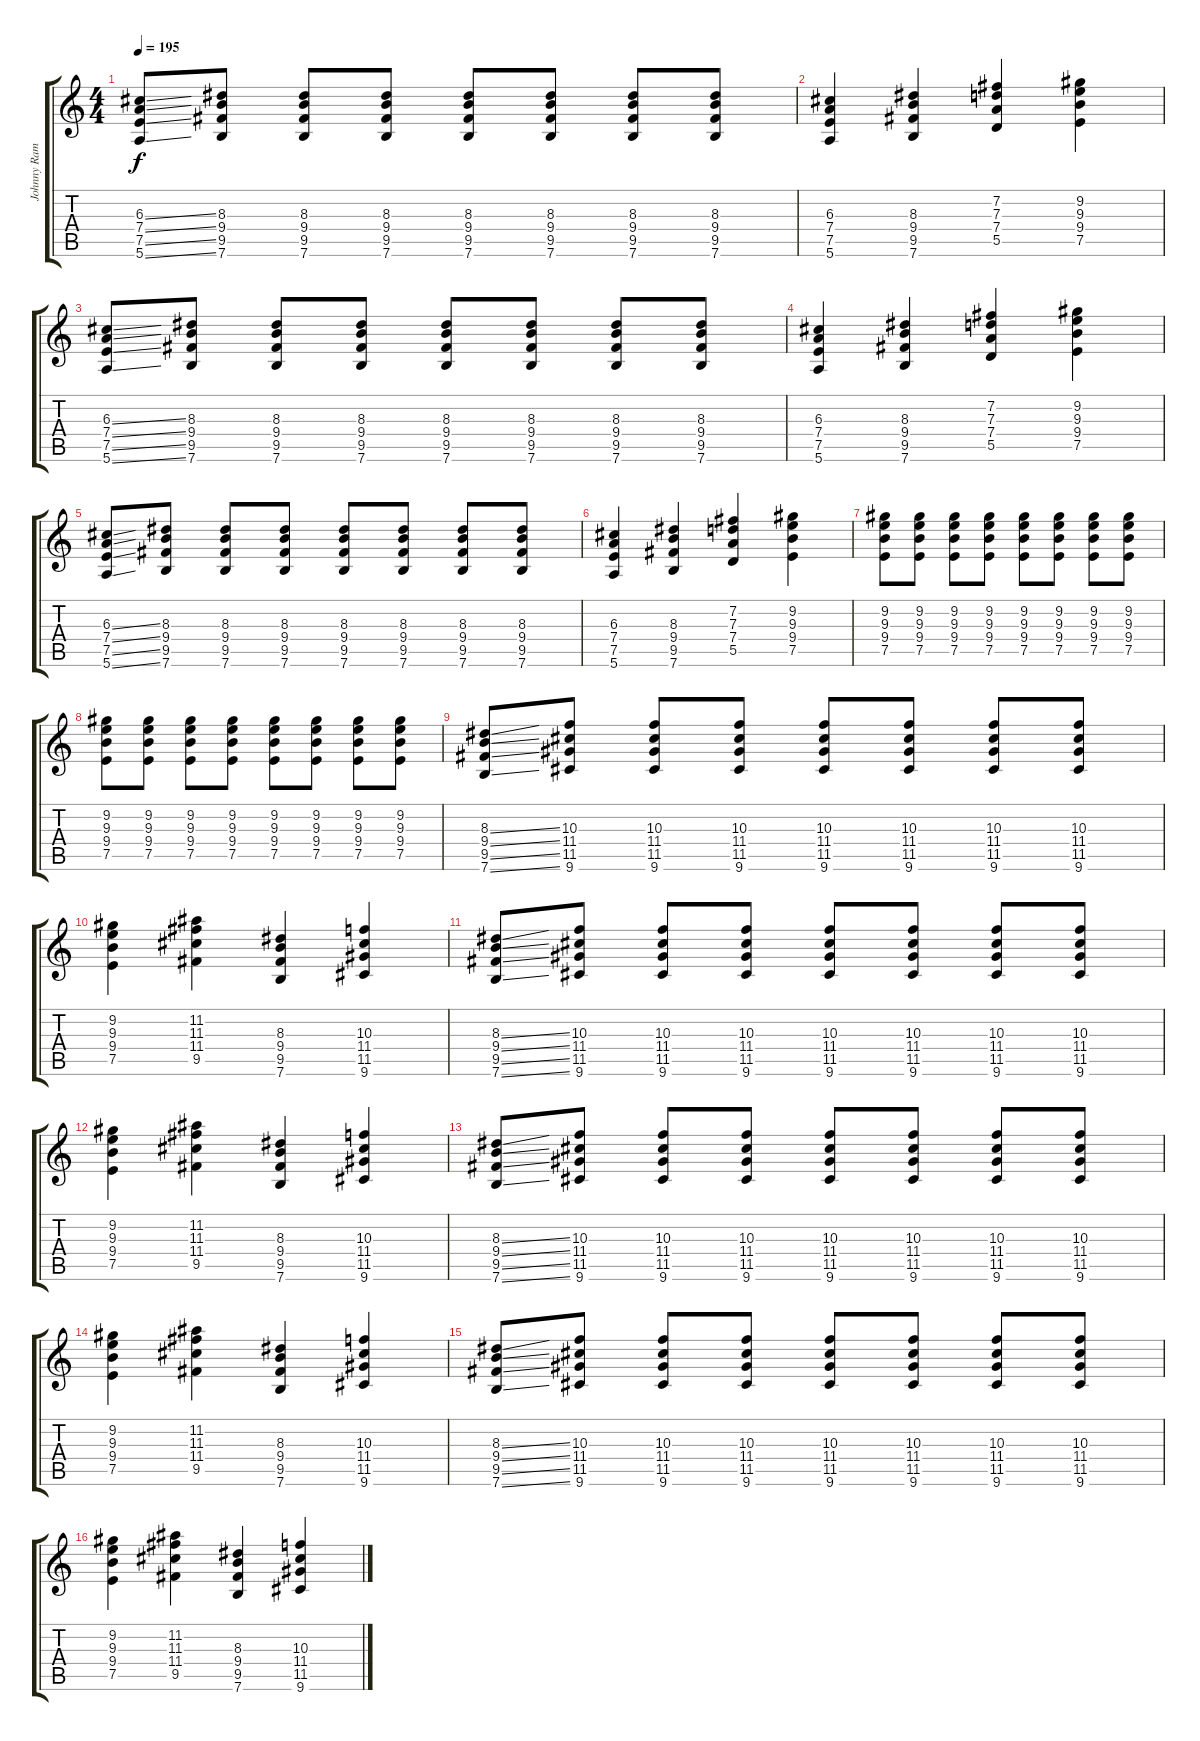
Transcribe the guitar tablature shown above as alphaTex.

\track ("Johnny Ramone" "Johnny Ram") {instrument distortionguitar}
\staff {score tabs}
\tuning (E4 B3 G3 D3 A2 E2) {hide}
\ts (4 4)
\tempo 195
\clef g2
\ks c
(6.3{ss} 7.4{ss} 7.5{ss} 5.6{ss}).8{dy f} (8.3 9.4 9.5 7.6).8 (8.3 9.4 9.5 7.6).8 (8.3 9.4 9.5 7.6).8 (8.3 9.4 9.5 7.6).8 (8.3 9.4 9.5 7.6).8 (8.3 9.4 9.5 7.6).8 (8.3 9.4 9.5 7.6).8 |
(6.3 7.4 7.5 5.6).4 (8.3 9.4 9.5 7.6).4 (7.2 7.3 7.4 5.5).4 (9.2 9.3 9.4 7.5).4 |
(6.3{ss} 7.4{ss} 7.5{ss} 5.6{ss}).8 (8.3 9.4 9.5 7.6).8 (8.3 9.4 9.5 7.6).8 (8.3 9.4 9.5 7.6).8 (8.3 9.4 9.5 7.6).8 (8.3 9.4 9.5 7.6).8 (8.3 9.4 9.5 7.6).8 (8.3 9.4 9.5 7.6).8 |
(6.3 7.4 7.5 5.6).4 (8.3 9.4 9.5 7.6).4 (7.2 7.3 7.4 5.5).4 (9.2 9.3 9.4 7.5).4 |
(6.3{ss} 7.4{ss} 7.5{ss} 5.6{ss}).8 (8.3 9.4 9.5 7.6).8 (8.3 9.4 9.5 7.6).8 (8.3 9.4 9.5 7.6).8 (8.3 9.4 9.5 7.6).8 (8.3 9.4 9.5 7.6).8 (8.3 9.4 9.5 7.6).8 (8.3 9.4 9.5 7.6).8 |
(6.3 7.4 7.5 5.6).4 (8.3 9.4 9.5 7.6).4 (7.2 7.3 7.4 5.5).4 (9.2 9.3 9.4 7.5).4 |
(9.2 9.3 9.4 7.5).8 (9.2 9.3 9.4 7.5).8 (9.2 9.3 9.4 7.5).8 (9.2 9.3 9.4 7.5).8 (9.2 9.3 9.4 7.5).8 (9.2 9.3 9.4 7.5).8 (9.2 9.3 9.4 7.5).8 (9.2 9.3 9.4 7.5).8 |
(9.2 9.3 9.4 7.5).8 (9.2 9.3 9.4 7.5).8 (9.2 9.3 9.4 7.5).8 (9.2 9.3 9.4 7.5).8 (9.2 9.3 9.4 7.5).8 (9.2 9.3 9.4 7.5).8 (9.2 9.3 9.4 7.5).8 (9.2 9.3 9.4 7.5).8 |
(8.3{ss} 9.4{ss} 9.5{ss} 7.6{ss}).8 (10.3 11.4 11.5 9.6).8 (10.3 11.4 11.5 9.6).8 (10.3 11.4 11.5 9.6).8 (10.3 11.4 11.5 9.6).8 (10.3 11.4 11.5 9.6).8 (10.3 11.4 11.5 9.6).8 (10.3 11.4 11.5 9.6).8 |
(9.2 9.3 9.4 7.5).4 (11.2 11.3 11.4 9.5).4 (8.3 9.4 9.5 7.6).4 (10.3 11.4 11.5 9.6).4 |
(8.3{ss} 9.4{ss} 9.5{ss} 7.6{ss}).8 (10.3 11.4 11.5 9.6).8 (10.3 11.4 11.5 9.6).8 (10.3 11.4 11.5 9.6).8 (10.3 11.4 11.5 9.6).8 (10.3 11.4 11.5 9.6).8 (10.3 11.4 11.5 9.6).8 (10.3 11.4 11.5 9.6).8 |
(9.2 9.3 9.4 7.5).4 (11.2 11.3 11.4 9.5).4 (8.3 9.4 9.5 7.6).4 (10.3 11.4 11.5 9.6).4 |
(8.3{ss} 9.4{ss} 9.5{ss} 7.6{ss}).8 (10.3 11.4 11.5 9.6).8 (10.3 11.4 11.5 9.6).8 (10.3 11.4 11.5 9.6).8 (10.3 11.4 11.5 9.6).8 (10.3 11.4 11.5 9.6).8 (10.3 11.4 11.5 9.6).8 (10.3 11.4 11.5 9.6).8 |
(9.2 9.3 9.4 7.5).4 (11.2 11.3 11.4 9.5).4 (8.3 9.4 9.5 7.6).4 (10.3 11.4 11.5 9.6).4 |
(8.3{ss} 9.4{ss} 9.5{ss} 7.6{ss}).8 (10.3 11.4 11.5 9.6).8 (10.3 11.4 11.5 9.6).8 (10.3 11.4 11.5 9.6).8 (10.3 11.4 11.5 9.6).8 (10.3 11.4 11.5 9.6).8 (10.3 11.4 11.5 9.6).8 (10.3 11.4 11.5 9.6).8 |
(9.2 9.3 9.4 7.5).4 (11.2 11.3 11.4 9.5).4 (8.3 9.4 9.5 7.6).4 (10.3 11.4 11.5 9.6).4
